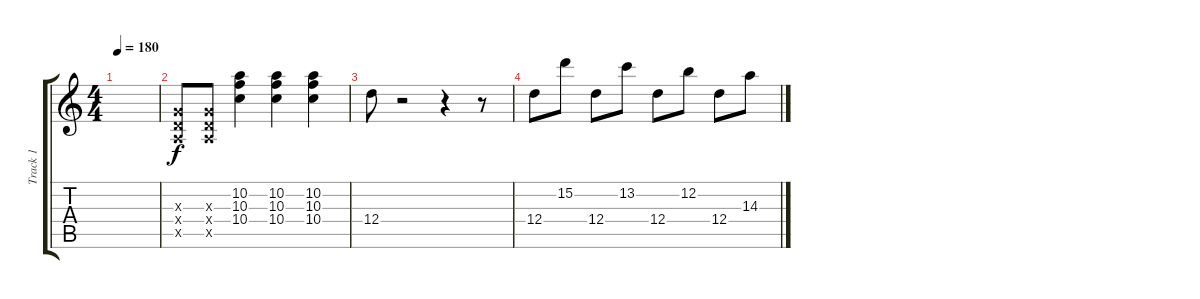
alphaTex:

\track ("Track 1" "Track 1") {instrument distortionguitar}
\staff {score tabs}
\tuning (E4 B3 G3 D3 A2 E2) {hide}
\ts (4 4)
\tempo 180
\clef g2
\ks c
|
(0.3{x} 0.4{x} 0.5{x}).8 (0.3{x} 0.4{x} 0.5{x}).8 (10.2 10.3 10.4).4 (10.2 10.3 10.4).4 (10.2 10.3 10.4).4 |
12.4.8 r.2 r.4 r.8 |
12.4.8 15.2.8 12.4.8 13.2.8 12.4.8 12.2.8 12.4.8 14.3.8
